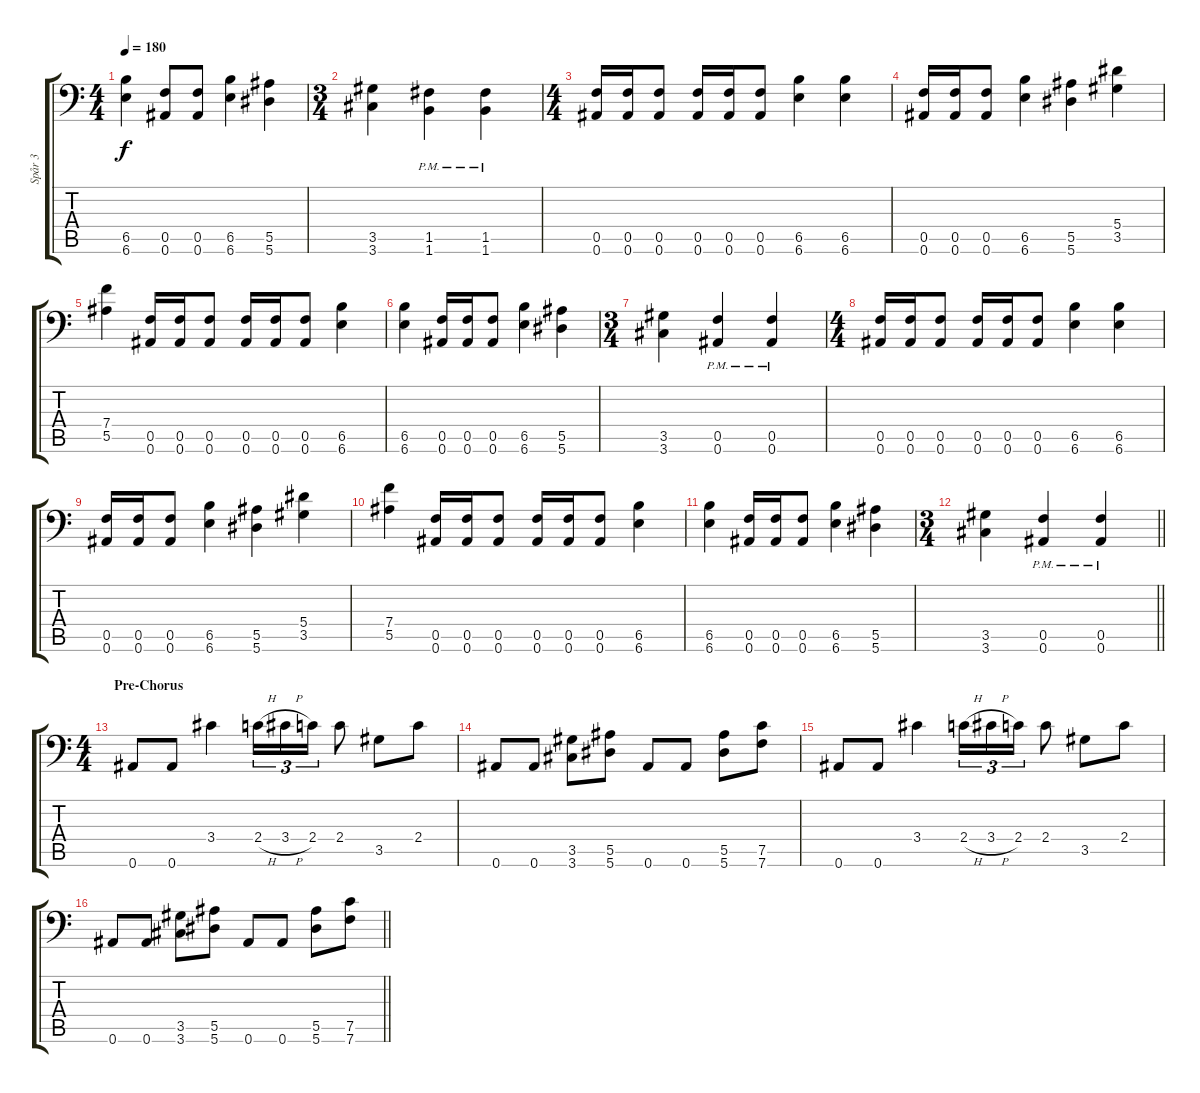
\track ("Spår 3" "Spår 3") {instrument distortionguitar}
\staff {score tabs}
\tuning (C4 G3 Eb3 Bb2 F2 Bb1) {hide}
\ts (4 4)
\tempo 180
\clef f4
\ks c
(6.5 6.6).4{dy f} (0.5 0.6).8 (0.5 0.6).8 (6.5 6.6).4 (5.5 5.6).4 |
\ts (3 4)
(3.5 3.6).4 (1.5{pm} 1.6{pm}).4 (1.5{pm} 1.6{pm}).4 |
\ts (4 4)
(0.5 0.6).16 (0.5 0.6).16 (0.5 0.6).8 (0.5 0.6).16 (0.5 0.6).16 (0.5 0.6).8 (6.5 6.6).4 (6.5 6.6).4 |
(0.5 0.6).16 (0.5 0.6).16 (0.5 0.6).8 (6.5 6.6).4 (5.5 5.6).4 (5.4 3.5).4 |
(7.4 5.5).4 (0.5 0.6).16 (0.5 0.6).16 (0.5 0.6).8 (0.5 0.6).16 (0.5 0.6).16 (0.5 0.6).8 (6.5 6.6).4 |
(6.5 6.6).4 (0.5 0.6).16 (0.5 0.6).16 (0.5 0.6).8 (6.5 6.6).4 (5.5 5.6).4 |
\ts (3 4)
(3.5 3.6).4 (0.5{pm} 0.6{pm}).4 (0.5{pm} 0.6{pm}).4 |
\ts (4 4)
(0.5 0.6).16 (0.5 0.6).16 (0.5 0.6).8 (0.5 0.6).16 (0.5 0.6).16 (0.5 0.6).8 (6.5 6.6).4 (6.5 6.6).4 |
(0.5 0.6).16 (0.5 0.6).16 (0.5 0.6).8 (6.5 6.6).4 (5.5 5.6).4 (5.4 3.5).4 |
(7.4 5.5).4 (0.5 0.6).16 (0.5 0.6).16 (0.5 0.6).8 (0.5 0.6).16 (0.5 0.6).16 (0.5 0.6).8 (6.5 6.6).4 |
(6.5 6.6).4 (0.5 0.6).16 (0.5 0.6).16 (0.5 0.6).8 (6.5 6.6).4 (5.5 5.6).4 |
\ts (3 4)
\barLineRight lightlight
(3.5 3.6).4 (0.5{pm} 0.6{pm}).4 (0.5{pm} 0.6{pm}).4 |
\ts (4 4)
\section ("" "Pre-Chorus")
0.6.8 0.6.8 3.4.4 2.4{h}.16{tu (3 2)} 3.4{h}.16{tu (3 2)} 2.4.16{tu (3 2)} 2.4.8 3.5.8 2.4.8 |
0.6.8 0.6.8 (3.5 3.6).8 (5.5 5.6).8 0.6.8 0.6.8 (5.5 5.6).8 (7.5 7.6).8 |
0.6.8 0.6.8 3.4.4 2.4{h}.16{tu (3 2)} 3.4{h}.16{tu (3 2)} 2.4.16{tu (3 2)} 2.4.8 3.5.8 2.4.8 |
\barLineRight lightlight
0.6.8 0.6.8 (3.5 3.6).8 (5.5 5.6).8 0.6.8 0.6.8 (5.5 5.6).8 (7.5 7.6).8
